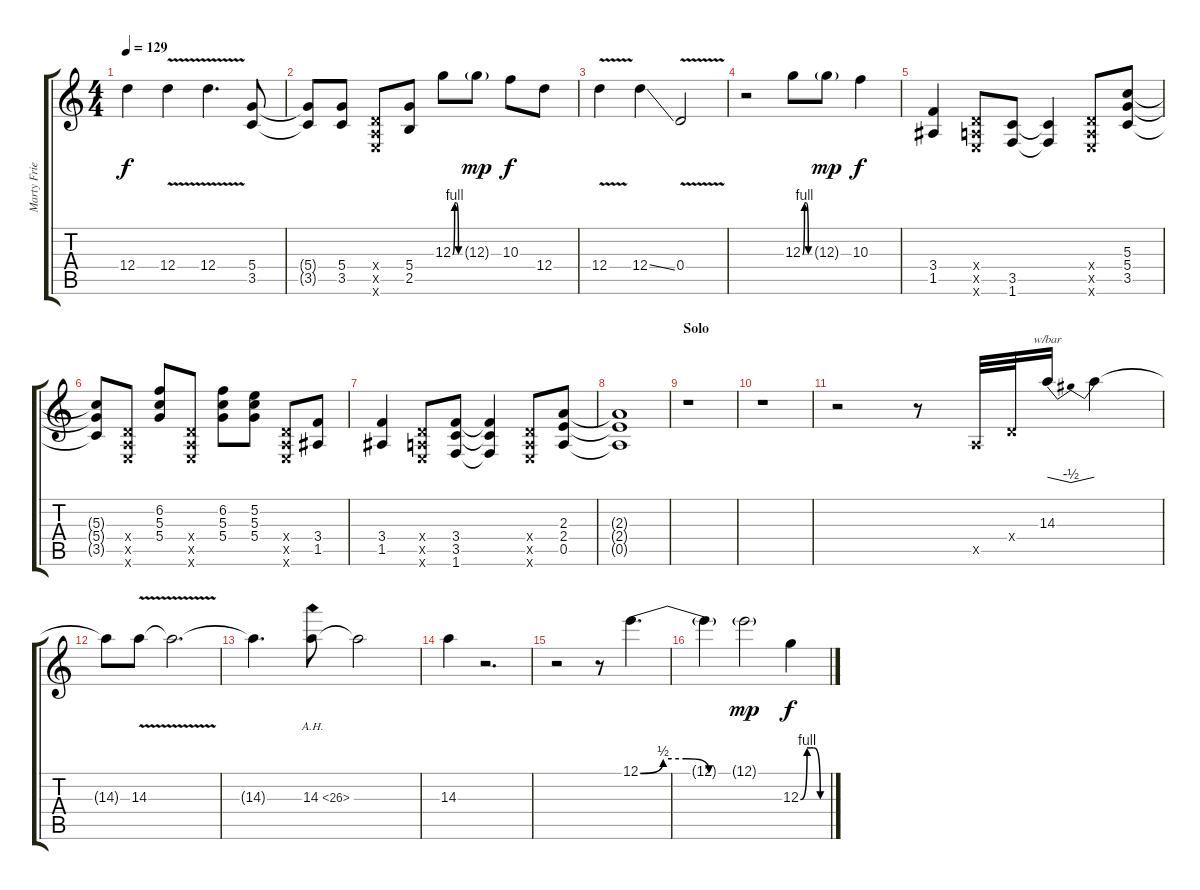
\track ("Marty Friedman (Lead G)" "Marty Frie") {instrument overdrivenguitar}
\staff {score tabs}
\tuning (E4 B3 G3 D3 A2 E2) {hide}
\ts (4 4)
\tempo 129
\clef g2
\ks c
12.4{t}.4{dy f} 12.4{v}.4 12.4{v}.4{d} (5.4 3.5).8 |
(5.4{t} 3.5{t}).8 (5.4 3.5).8 (0.4{x} 0.5{x} 0.6{x}).8 (5.4 2.5).8 12.3{be (custom 0 0 15 4 30 4 45 0 60 0)}.8 12.3{g}.8{dy mp} 10.3.8{dy f} 12.4.8 |
12.4{v}.4 12.4{ss}.4 0.4{v}.2 |
r.2 12.3{be (custom 0 0 15 4 30 4 45 0 60 0)}.8 12.3{g}.8{dy mp} 10.3.4{dy f} |
(3.4 1.5).4 (0.4{x} 0.5{x} 0.6{x}).8 (3.5 1.6).8 (3.5{t} 1.6{t}).4 (0.4{x} 0.5{x} 0.6{x}).8 (5.3 5.4 3.5).8 |
(5.3{t} 5.4{t} 3.5{t}).8 (0.4{x} 0.5{x} 0.6{x}).8 (6.2 5.3 5.4).8 (0.4{x} 0.5{x} 0.6{x}).8 (6.2 5.3 5.4).8 (5.2 5.3 5.4).8 (0.4{x} 0.5{x} 0.6{x}).8 (3.4 1.5).8 |
(3.4 1.5).4 (0.4{x} 0.5{x} 0.6{x}).8 (3.4 3.5 1.6).8 (3.4{t} 3.5{t} 1.6{t}).4 (0.4{x} 0.5{x} 0.6{x}).8 (2.3 2.4 0.5).8 |
(2.3{t} 2.4{t} 0.5{t}).1 |
\section ("" "Solo")
r.1 |
r.1 |
r.2 r.8 0.5{x}.32 0.4{x}.32 14.3.16{tbe (dip default 0 0 30 -2 60 0)} 14.3{t}.4 |
14.3{t}.8 14.3{v}.8 14.3{t}.2{d} |
14.3{t}.4{d} 14.3{ah 12}.8 14.3{t}.2 |
14.3.4 r.2{d} |
r.2 r.8 12.1{be (custom 0 0 15 2 30 2 45 0 60 0)}.4{d} |
12.1{t}.4 12.1{g}.2{dy mp} 12.3{be (custom 0 0 15 4 30 4 45 0 60 0)}.4{dy f}
